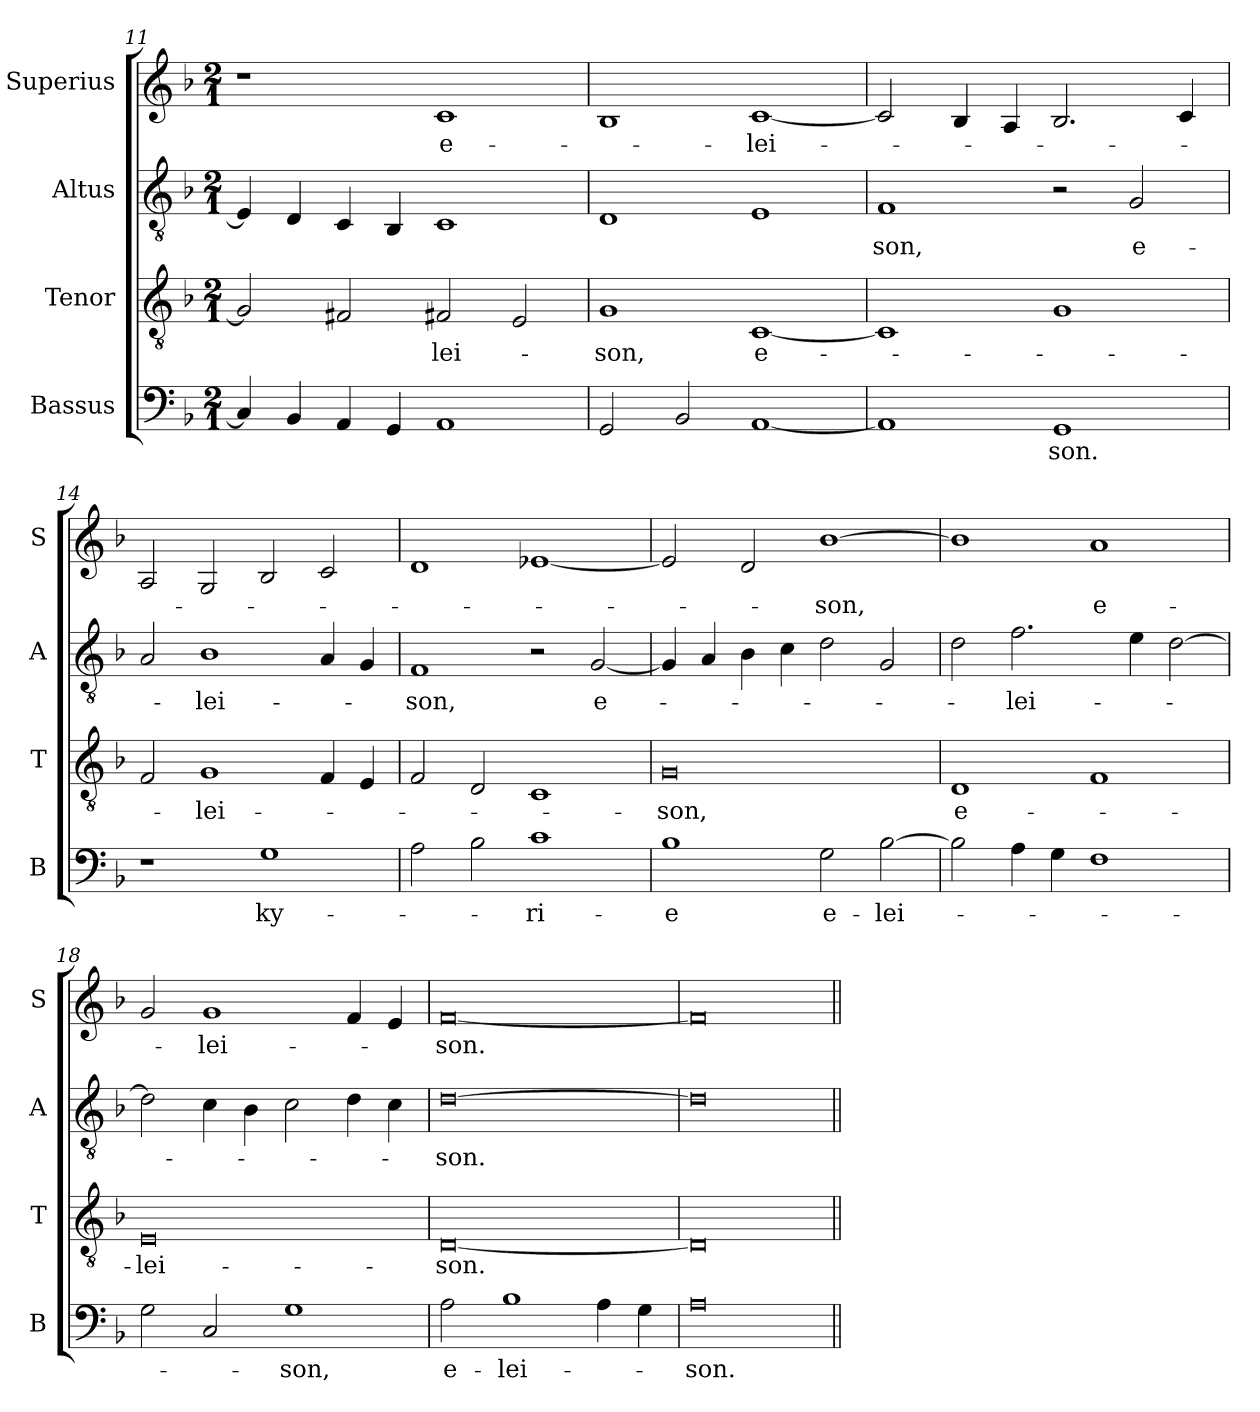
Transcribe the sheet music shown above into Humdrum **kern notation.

**kern	**text	**kern	**text	**kern	**text	**kern	**text
*part4	*part4	*part3	*part3	*part2	*part2	*part1	*part1
*staff4	*staff4	*staff3	*staff3	*staff2	*staff2	*staff1	*staff1
*I"Bassus	*	*I"Tenor	*	*I"Altus	*	*I"Superius	*
*I'B	*	*I'T	*	*I'A	*	*I'S	*
*clefF4	*	*clefGv2	*	*clefGv2	*	*clefG2	*
*k[b-]	*	*k[b-]	*	*k[b-]	*	*k[b-]	*
*M2/1	*	*M2/1	*	*M2/1	*	*M2/1	*
=11	=11	=11	=11	=11	=11	=11	=11
4C/]	.	2G/]	.	4E-/]	.	1r	.
4BB-/	.	.	.	4D/	.	.	.
4AA/	.	2F#X/	.	4C/	.	.	.
4GG/	.	.	.	4BB-/	.	.	.
1AA	.	2F#X/	-lei-	1C	.	1c	e-
.	.	2E/	.	.	.	.	.
=12	=12	=12	=12	=12	=12	=12	=12
2GG/	.	1G	-son,	1D	.	1B-	.
2BB-/	.	.	.	.	.	.	.
[1AA	.	[1C	e-	1E	.	[1c	-lei-
=13	=13	=13	=13	=13	=13	=13	=13
1AA]	.	1C]	.	1F	-son,	2c/]	.
.	.	.	.	.	.	4B-/	.
.	.	.	.	.	.	4A/	.
1GG	-son.	1G	.	2r	.	2.B-/	.
.	.	.	.	2G/	e-	.	.
.	.	.	.	.	.	4c/	.
=14	=14	=14	=14	=14	=14	=14	=14
1r	.	2F/	.	2A/	.	2A/	.
.	.	1G	-lei-	1B-	-lei-	2G/	.
1G	ky-	.	.	.	.	2B-/	.
.	.	4F/	.	4A/	.	2c/	.
.	.	4E/	.	4G/	.	.	.
=15	=15	=15	=15	=15	=15	=15	=15
2A\	.	2F/	.	1F	-son,	1d	.
2B-\	.	2D/	.	.	.	.	.
1c	-ri-	1C	.	2r	.	[1e-X	.
.	.	.	.	[2G/	e-	.	.
=16	=16	=16	=16	=16	=16	=16	=16
1B-	-e	0G	-son,	4G/]	.	2e-/]	.
.	.	.	.	4A/	.	.	.
.	.	.	.	4B-\	.	2d/	.
.	.	.	.	4c\	.	.	.
2G\	e-	.	.	2d\	.	[1b-	-son,
[2B-\	-lei-	.	.	2G/	.	.	.
=17	=17	=17	=17	=17	=17	=17	=17
2B-\]	.	1D	e-	2d\	.	1b-]	.
4A\	.	.	.	2.f\	-lei-	.	.
4G\	.	.	.	.	.	.	.
1F	.	1F	.	.	.	1a	e-
.	.	.	.	4e\	.	.	.
.	.	.	.	[2d\	.	.	.
=18	=18	=18	=18	=18	=18	=18	=18
2G\	.	0E	-lei-	2d\]	.	2g/	.
2C/	.	.	.	4c\	.	1g	-lei-
.	.	.	.	4B-\	.	.	.
1G	-son,	.	.	2c\	.	.	.
.	.	.	.	4d\	.	4f/	.
.	.	.	.	4c\	.	4e/	.
=19	=19	=19	=19	=19	=19	=19	=19
2A\	e-	[0D	-son.	[0d	-son.	[0f	-son.
1B-	-lei-	.	.	.	.	.	.
4A\	.	.	.	.	.	.	.
4G\	.	.	.	.	.	.	.
=20	=20	=20	=20	=20	=20	=20	=20
0A	-son.	0D]	.	0d]	.	0f]	.
=||	=||	=||	=||	=||	=||	=||	=||
*-	*-	*-	*-	*-	*-	*-	*-
